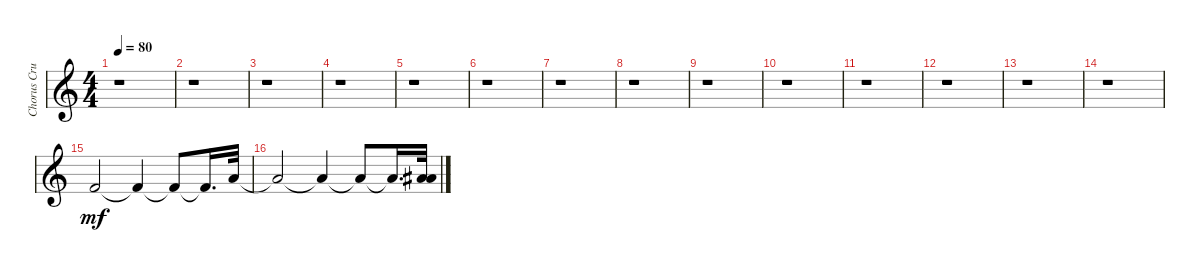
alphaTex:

\track ("Chorus Cruncher (Staff 1)" "Chorus Cru") {instrument distortionguitar}
\staff {score}
\tuning (E4 B3 G3 D3 A2 E2 B1) {hide}
\ts (4 4)
\tempo 80
\clef g2
\ks c
r.1{dy mf} |
r.1 |
r.1 |
r.1 |
r.1 |
r.1 |
r.1 |
r.1 |
r.1 |
r.1 |
r.1 |
r.1 |
r.1 |
r.1 |
3.4.2 3.4{t}.4 3.4{t}.8 3.4{t}.16{d} 2.3.32 |
2.3{t}.2 2.3{t}.4 2.3{t}.8 2.3{t}.16{d} (2.3{t} 8.4).32
